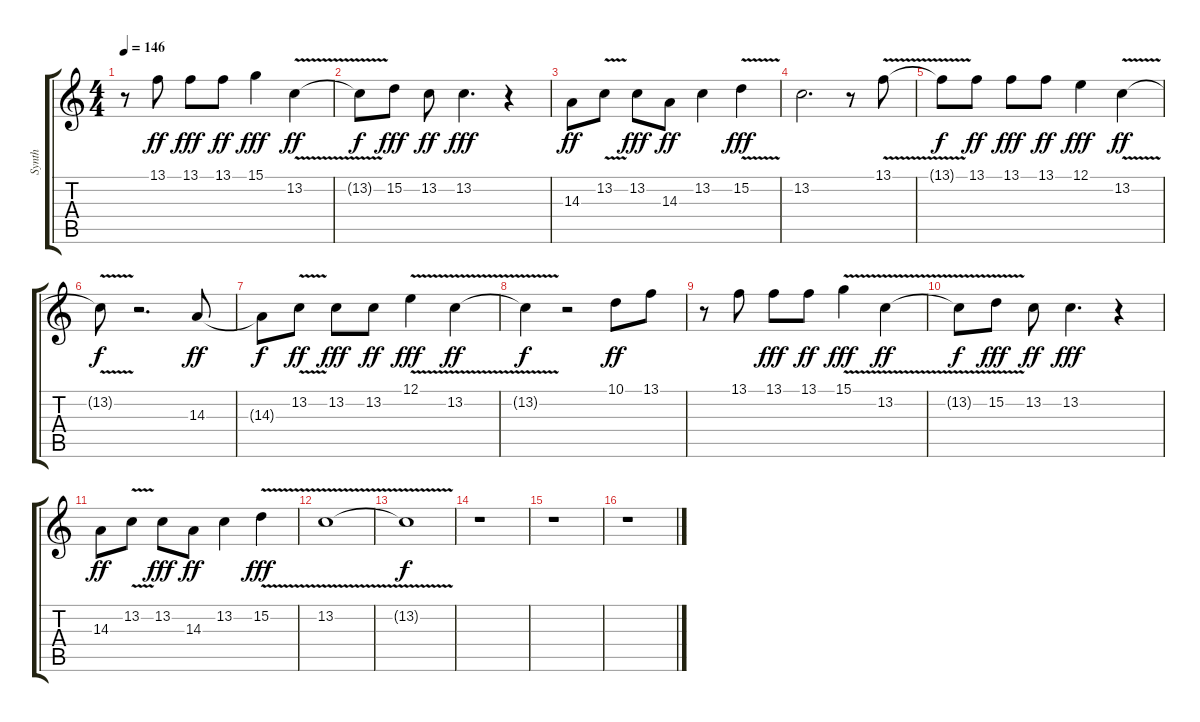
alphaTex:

\track ("Synth" "Synth") {instrument lead2sawtooth}
\staff {score tabs}
\tuning (E4 B3 G3 D3 A2 E2) {hide}
\ts (4 4)
\tempo 146
\clef g2
\ks c
r.8{dy fff} 13.1.8{dy ff} 13.1.8{dy fff} 13.1.8{dy ff} 15.1.4{dy fff} 13.2{v}.4{dy ff} |
13.2{t}.8{dy f} 15.2.8{dy fff} 13.2.8{dy ff} 13.2.4{d dy fff} r.4 |
14.3.8{dy ff} 13.2{v}.8 13.2.8{dy fff} 14.3.8{dy ff} 13.2.4 15.2{v}.4{dy fff} |
13.2.2{d} r.8 13.1{v}.8 |
13.1{t}.8{dy f} 13.1.8{dy ff} 13.1.8{dy fff} 13.1.8{dy ff} 12.1.4{dy fff} 13.2{v}.4{dy ff} |
13.2{t}.8{dy f} r.2{d} 14.3.8{dy ff} |
14.3{t}.8{dy f} 13.2{v}.8{dy ff} 13.2.8{dy fff} 13.2.8{dy ff} 12.1{v}.4{dy fff} 13.2{v}.4{dy ff} |
13.2{t}.4{dy f} r.2 10.1.8{dy ff} 13.1.8 |
r.8 13.1.8 13.1.8{dy fff} 13.1.8{dy ff} 15.1{v}.4{dy fff} 13.2{v}.4{dy ff} |
13.2{t}.8{dy f} 15.2{v}.8{dy fff} 13.2.8{dy ff} 13.2.4{d dy fff} r.4 |
14.3.8{dy ff} 13.2{v}.8 13.2.8{dy fff} 14.3.8{dy ff} 13.2.4 15.2{v}.4{dy fff} |
13.2{v}.1 |
13.2{t}.1{dy f} |
r.1 |
r.1 |
r.1
